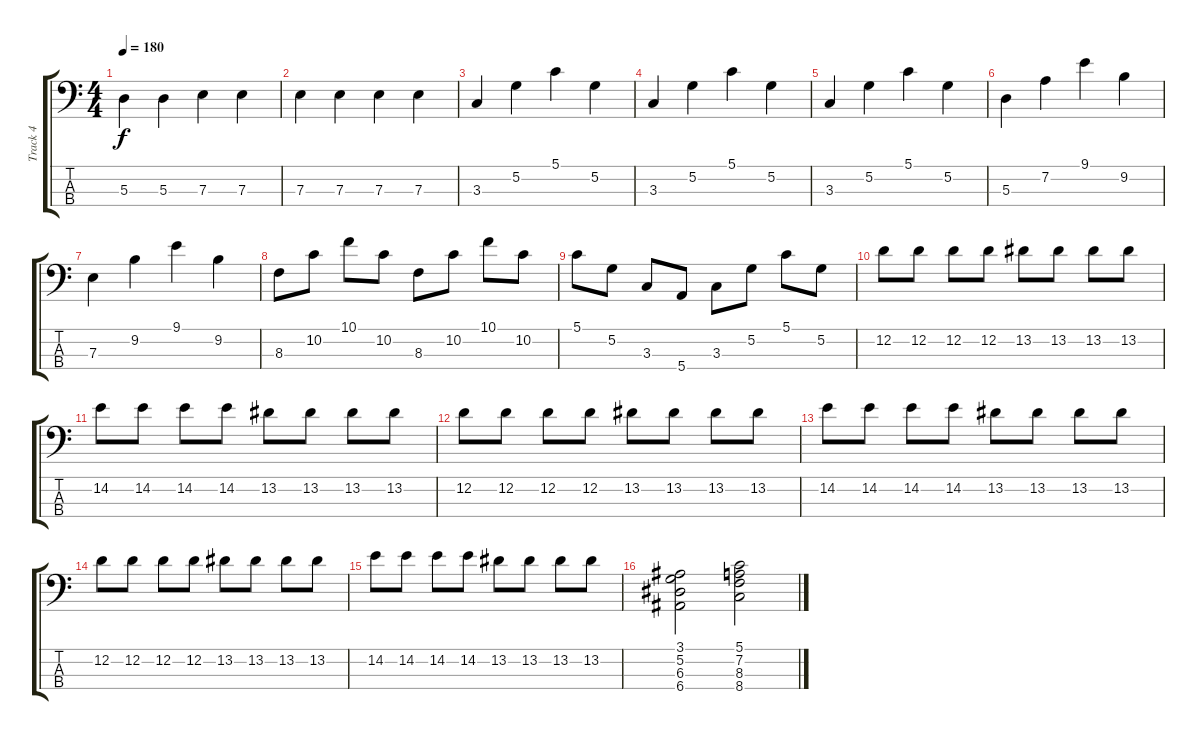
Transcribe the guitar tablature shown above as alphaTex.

\track ("Track 4" "Track 4") {instrument electricbassfinger}
\staff {score tabs}
\tuning (G2 D2 A1 E1) {hide}
\ts (4 4)
\tempo 180
\clef f4
\ks c
5.3.4{dy f} 5.3.4 7.3.4 7.3.4 |
7.3.4 7.3.4 7.3.4 7.3.4 |
3.3.4 5.2.4 5.1.4 5.2.4 |
3.3.4 5.2.4 5.1.4 5.2.4 |
3.3.4 5.2.4 5.1.4 5.2.4 |
5.3.4 7.2.4 9.1.4 9.2.4 |
7.3.4 9.2.4 9.1.4 9.2.4 |
8.3.8 10.2.8 10.1.8 10.2.8 8.3.8 10.2.8 10.1.8 10.2.8 |
5.1.8 5.2.8 3.3.8 5.4.8 3.3.8 5.2.8 5.1.8 5.2.8 |
12.2.8 12.2.8 12.2.8 12.2.8 13.2.8 13.2.8 13.2.8 13.2.8 |
14.2.8 14.2.8 14.2.8 14.2.8 13.2.8 13.2.8 13.2.8 13.2.8 |
12.2.8 12.2.8 12.2.8 12.2.8 13.2.8 13.2.8 13.2.8 13.2.8 |
14.2.8 14.2.8 14.2.8 14.2.8 13.2.8 13.2.8 13.2.8 13.2.8 |
12.2.8 12.2.8 12.2.8 12.2.8 13.2.8 13.2.8 13.2.8 13.2.8 |
14.2.8 14.2.8 14.2.8 14.2.8 13.2.8 13.2.8 13.2.8 13.2.8 |
(3.1 5.2 6.3 6.4).2 (5.1 7.2 8.3 8.4).2
